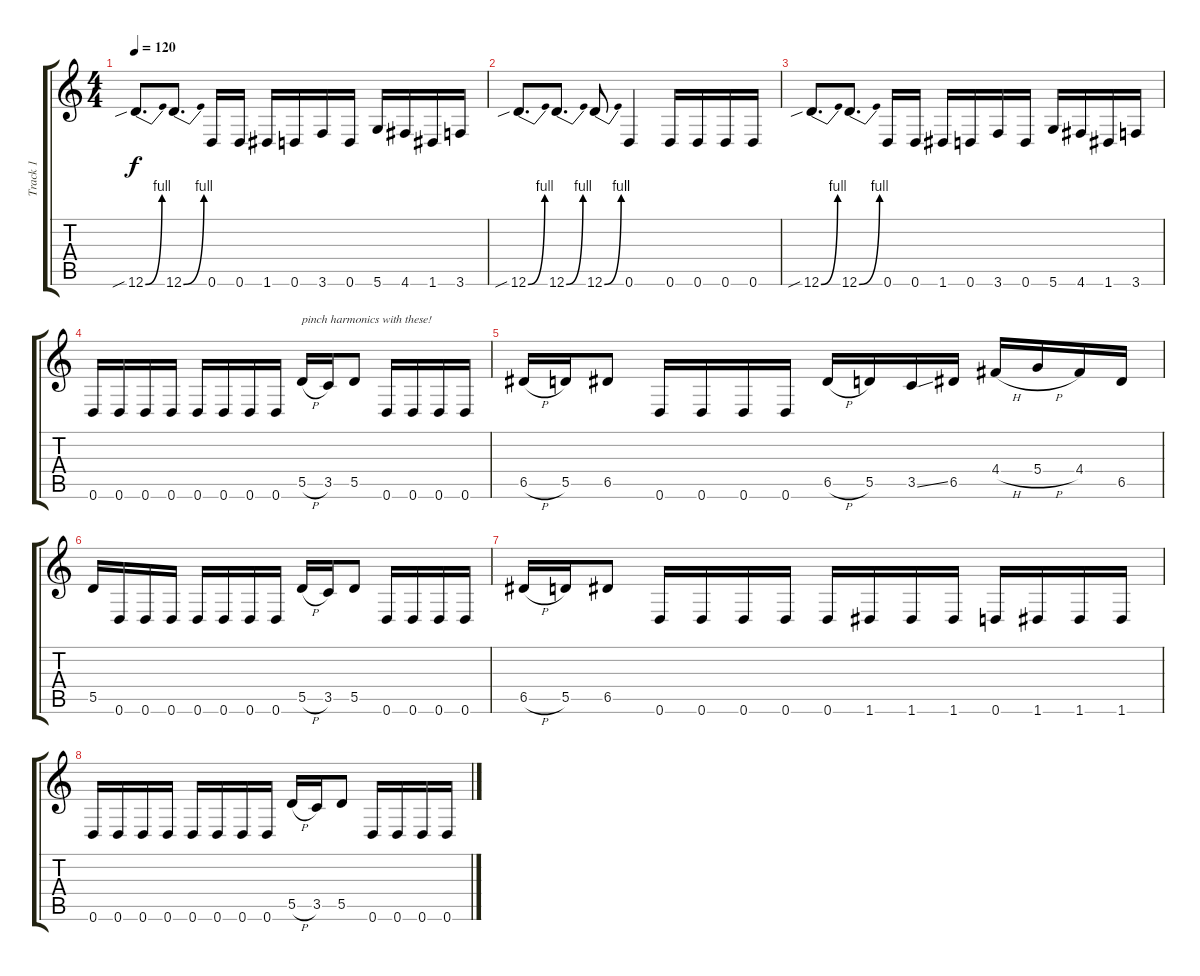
\track ("Track 1" "Track 1") {instrument distortionguitar}
\staff {score tabs}
\tuning (E4 B3 G3 D3 A2 D2) {hide}
\ts (4 4)
\tempo 120
\clef g2
\ks c
12.6{be (bend 0 0 60 4) sib}.8{d dy f} 12.6{be (bend 0 0 60 4)}.8{d} 0.6.16 0.6.16 1.6.16 0.6.16 3.6.16 0.6.16 5.6.16 4.6.16 1.6.16 3.6.16 |
12.6{be (bend 0 0 60 4) sib}.8{d} 12.6{be (bend 0 0 60 4)}.8{d} 12.6{be (bend 0 0 60 4)}.8 0.6.4 0.6.16 0.6.16 0.6.16 0.6.16 |
12.6{be (bend 0 0 60 4) sib}.8{d} 12.6{be (bend 0 0 60 4)}.8{d} 0.6.16 0.6.16 1.6.16 0.6.16 3.6.16 0.6.16 5.6.16 4.6.16 1.6.16 3.6.16 |
0.6.16 0.6.16 0.6.16 0.6.16 0.6.16 0.6.16 0.6.16 0.6.16 5.5{h}.16{txt "pinch harmonics with these!"} 3.5.16 5.5.8 0.6.16 0.6.16 0.6.16 0.6.16 |
6.5{h}.16 5.5.16 6.5.8 0.6.16 0.6.16 0.6.16 0.6.16 6.5{h}.16 5.5.16 3.5{ss}.16 6.5.16 4.4{h}.16 5.4{h}.16 4.4.16 6.5.16 |
5.5.16 0.6.16 0.6.16 0.6.16 0.6.16 0.6.16 0.6.16 0.6.16 5.5{h}.16 3.5.16 5.5.8 0.6.16 0.6.16 0.6.16 0.6.16 |
6.5{h}.16 5.5.16 6.5.8 0.6.16 0.6.16 0.6.16 0.6.16 0.6.16 1.6.16 1.6.16 1.6.16 0.6.16 1.6.16 1.6.16 1.6.16 |
0.6.16 0.6.16 0.6.16 0.6.16 0.6.16 0.6.16 0.6.16 0.6.16 5.5{h}.16 3.5.16 5.5.8 0.6.16 0.6.16 0.6.16 0.6.16
